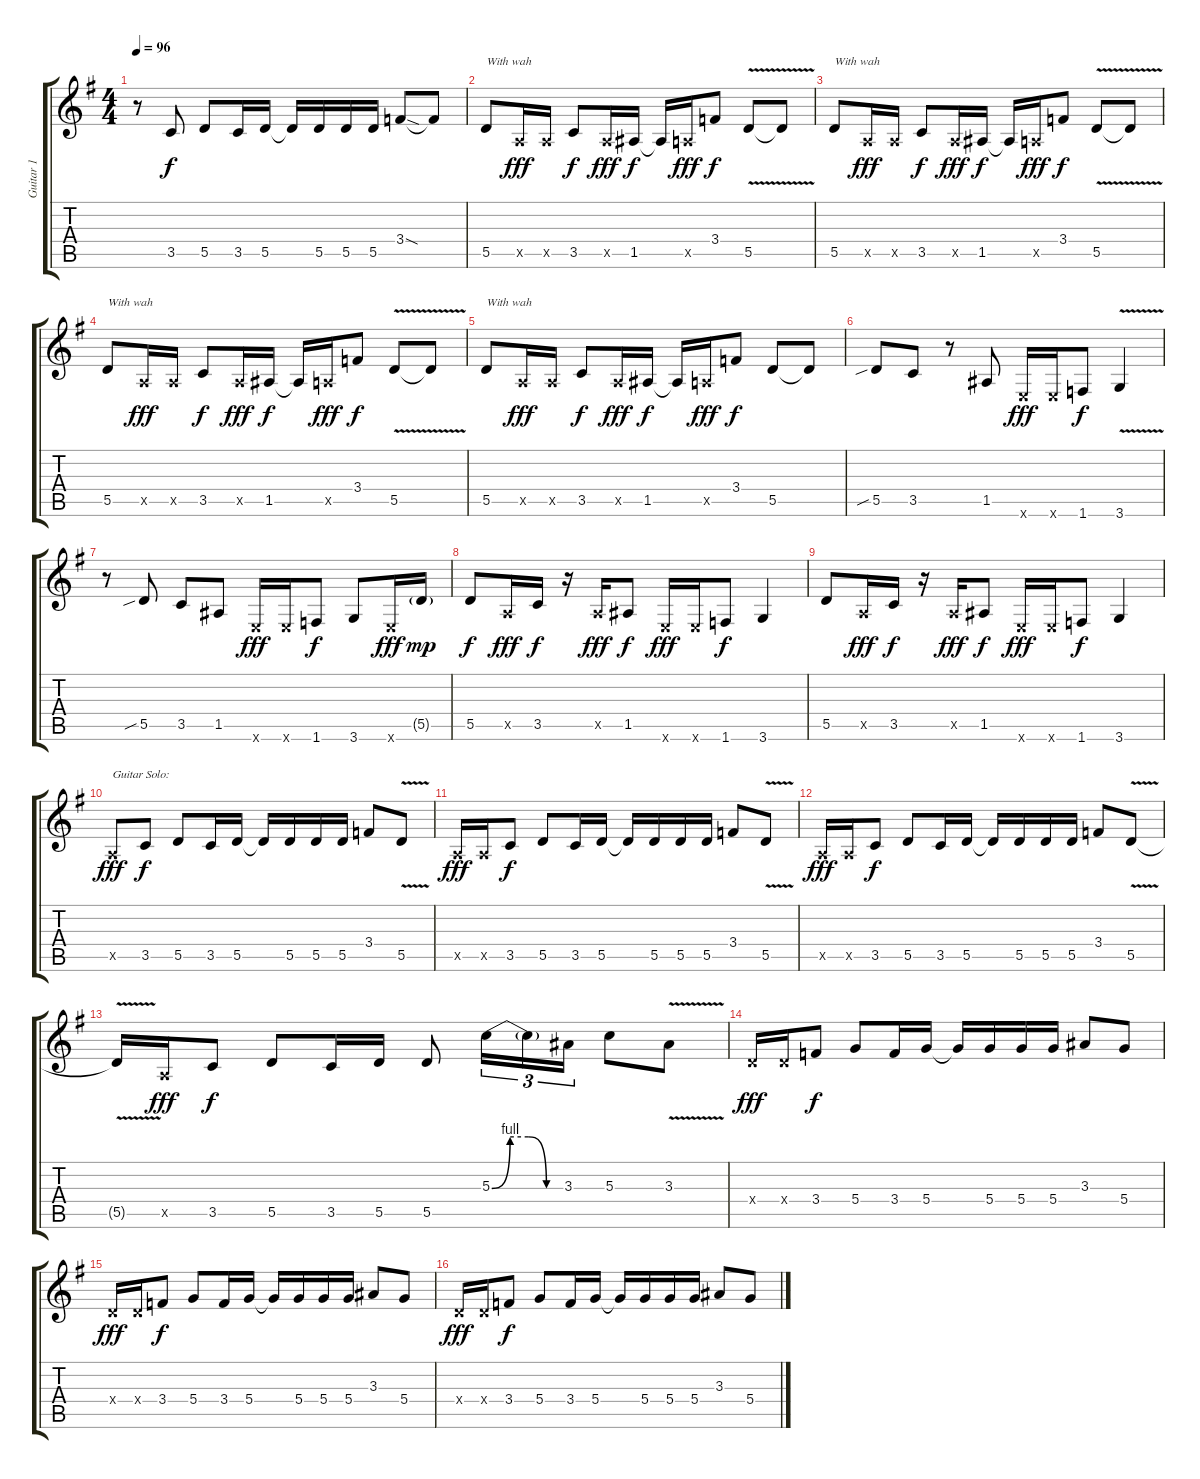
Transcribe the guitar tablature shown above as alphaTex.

\track ("Guitar 1" "Guitar 1") {instrument overdrivenguitar}
\staff {score tabs}
\tuning (E4 B3 G3 D3 A2 E2) {hide}
\ts (4 4)
\tempo 96
\clef g2
\ks g
r.8{dy f} 3.5.8 5.5.8 3.5.16 5.5.16 5.5{t}.16 5.5.16 5.5.16 5.5.16 3.4{sod}.8 3.4{t}.8 |
5.5.8{txt "With wah"} 0.5{x}.16{dy fff} 0.5{x}.16 3.5.8{dy f} 0.5{x}.16{dy fff} 1.5.16{dy f} 1.5{t}.16 0.5{x}.16{dy fff} 3.4.8{dy f} 5.5{v}.8 5.5{t}.8 |
5.5.8{txt "With wah"} 0.5{x}.16{dy fff} 0.5{x}.16 3.5.8{dy f} 0.5{x}.16{dy fff} 1.5.16{dy f} 1.5{t}.16 0.5{x}.16{dy fff} 3.4.8{dy f} 5.5{v}.8 5.5{t}.8 |
5.5.8{txt "With wah"} 0.5{x}.16{dy fff} 0.5{x}.16 3.5.8{dy f} 0.5{x}.16{dy fff} 1.5.16{dy f} 1.5{t}.16 0.5{x}.16{dy fff} 3.4.8{dy f} 5.5{v}.8 5.5{t}.8 |
5.5.8{txt "With wah"} 0.5{x}.16{dy fff} 0.5{x}.16 3.5.8{dy f} 0.5{x}.16{dy fff} 1.5.16{dy f} 1.5{t}.16 0.5{x}.16{dy fff} 3.4.8{dy f} 5.5.8 5.5{t}.8 |
5.5{sib}.8 3.5.8 r.8 1.5.8 0.6{x}.16{dy fff} 0.6{x}.16 1.6.8{dy f} 3.6{v}.4 |
r.8 5.5{sib}.8 3.5.8 1.5.8 0.6{x}.16{dy fff} 0.6{x}.16 1.6.8{dy f} 3.6.8 0.6{x}.16{dy fff} 5.5{g}.16{dy mp} |
5.5.8{dy f} 0.5{x}.16{dy fff} 3.5.16{dy f} r.16 0.5{x}.16{dy fff} 1.5.8{dy f} 0.6{x}.16{dy fff} 0.6{x}.16 1.6.8{dy f} 3.6.4 |
5.5.8 0.5{x}.16{dy fff} 3.5.16{dy f} r.16 0.5{x}.16{dy fff} 1.5.8{dy f} 0.6{x}.16{dy fff} 0.6{x}.16 1.6.8{dy f} 3.6.4 |
0.5{x}.8{txt "Guitar Solo:" dy fff} 3.5.8{dy f} 5.5.8 3.5.16 5.5.16 5.5{t}.16 5.5.16 5.5.16 5.5.16 3.4.8 5.5{v}.8 |
0.5{x}.16{dy fff} 0.5{x}.16 3.5.8{dy f} 5.5.8 3.5.16 5.5.16 5.5{t}.16 5.5.16 5.5.16 5.5.16 3.4.8 5.5{v}.8 |
0.5{x}.16{dy fff} 0.5{x}.16 3.5.8{dy f} 5.5.8 3.5.16 5.5.16 5.5{t}.16 5.5.16 5.5.16 5.5.16 3.4.8 5.5{v}.8 |
5.5{t}.16 0.5{x}.16{dy fff} 3.5.8{dy f} 5.5.8 3.5.16 5.5.16 5.5.8 5.3{be (custom 0 0 15 4 30 4 45 0 60 0)}.16{tu (3 2)} 5.3{t}.16{tu (3 2)} 3.3.16{tu (3 2)} 5.3.8 3.3{v}.8 |
0.4{x}.16{dy fff} 0.4{x}.16 3.4.8{dy f} 5.4.8 3.4.16 5.4.16 5.4{t}.16 5.4.16 5.4.16 5.4.16 3.3.8 5.4.8 |
0.4{x}.16{dy fff} 0.4{x}.16 3.4.8{dy f} 5.4.8 3.4.16 5.4.16 5.4{t}.16 5.4.16 5.4.16 5.4.16 3.3.8 5.4.8 |
0.4{x}.16{dy fff} 0.4{x}.16 3.4.8{dy f} 5.4.8 3.4.16 5.4.16 5.4{t}.16 5.4.16 5.4.16 5.4.16 3.3.8 5.4.8
